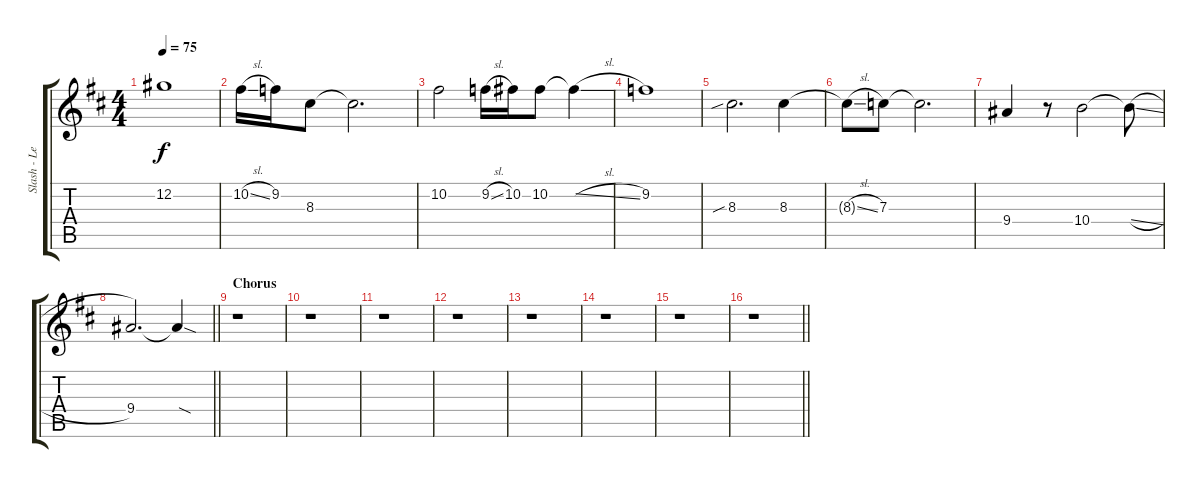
\track ("Slash - Lead Guitar" "Slash - Le") {instrument distortionguitar}
\staff {score tabs}
\tuning (Db4 Ab3 F3 Db3 Ab2 Db2) {hide}
\ts (4 4)
\tempo 75
\clef g2
\ks d
12.2.1{dy f} |
10.2{sl}.16 9.2.16 8.3.8 8.3{t}.2{d} |
10.2.2 9.2{sl}.16 10.2.16 10.2.8 10.2{sl t}.4 |
9.2.1 |
8.3{sib}.2{d} 8.3.4 |
8.3{sl t}.8 7.3.8 7.3{t}.2{d} |
9.4.4 r.8 10.4.2 10.4{sl t}.8 |
\barLineRight lightlight
9.4.2{d} 9.4{sod t}.4 |
\section ("" "Chorus")
r.1 |
r.1 |
r.1 |
r.1 |
r.1 |
r.1 |
r.1 |
\barLineRight lightlight
r.1
